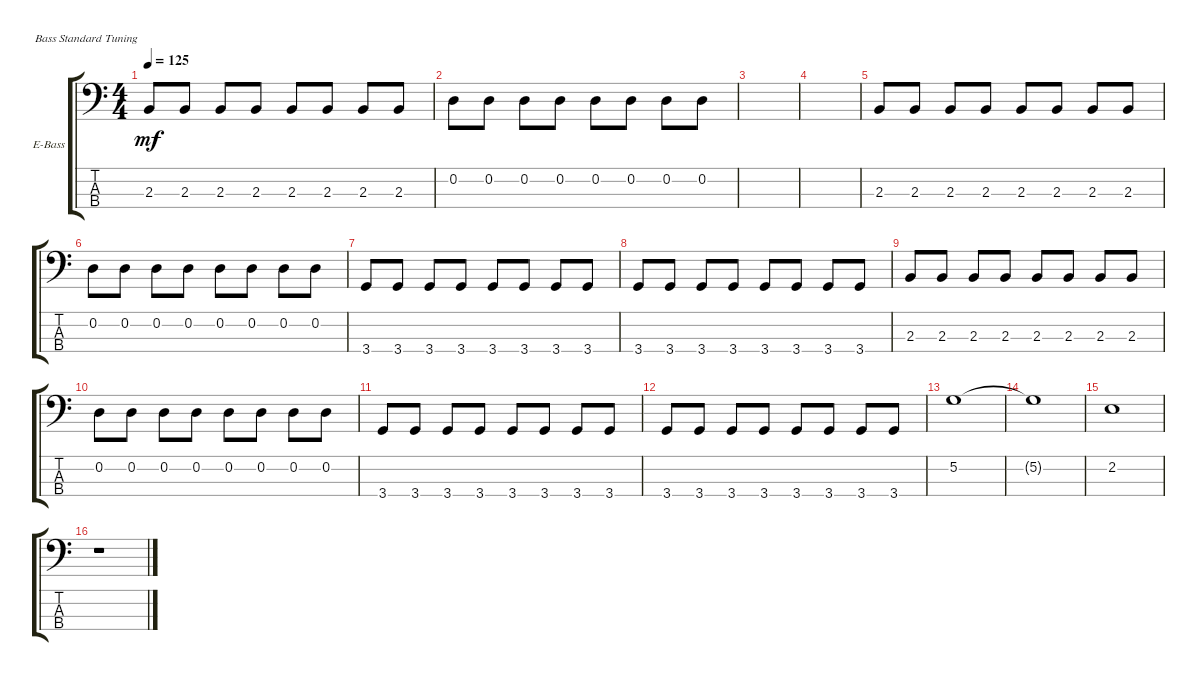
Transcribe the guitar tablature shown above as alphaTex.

\defaultSystemsLayout 4
\bracketExtendMode groupsimilarinstruments
\firstSystemTrackNameOrientation horizontal
\otherSystemsTrackNameOrientation horizontal
\track ("Electric Bass" "E-Bass") {instrument electricbassfinger}
\staff {score tabs}
\tuning (G2 D2 A1 E1)
\ts (4 4)
\tempo 125
\clef f4
\ks c
2.3.8{dy mf} 2.3.8 2.3.8 2.3.8 2.3.8 2.3.8 2.3.8 2.3.8 |
0.2.8 0.2.8 0.2.8 0.2.8 0.2.8 0.2.8 0.2.8 0.2.8 |
|
|
2.3.8 2.3.8 2.3.8 2.3.8 2.3.8 2.3.8 2.3.8 2.3.8 |
0.2.8 0.2.8 0.2.8 0.2.8 0.2.8 0.2.8 0.2.8 0.2.8 |
3.4.8 3.4.8 3.4.8 3.4.8 3.4.8 3.4.8 3.4.8 3.4.8 |
3.4.8 3.4.8 3.4.8 3.4.8 3.4.8 3.4.8 3.4.8 3.4.8 |
2.3.8 2.3.8 2.3.8 2.3.8 2.3.8 2.3.8 2.3.8 2.3.8 |
0.2.8 0.2.8 0.2.8 0.2.8 0.2.8 0.2.8 0.2.8 0.2.8 |
3.4.8 3.4.8 3.4.8 3.4.8 3.4.8 3.4.8 3.4.8 3.4.8 |
3.4.8 3.4.8 3.4.8 3.4.8 3.4.8 3.4.8 3.4.8 3.4.8 |
5.2.1 |
5.2{t}.1 |
2.2.1 |
r.1
